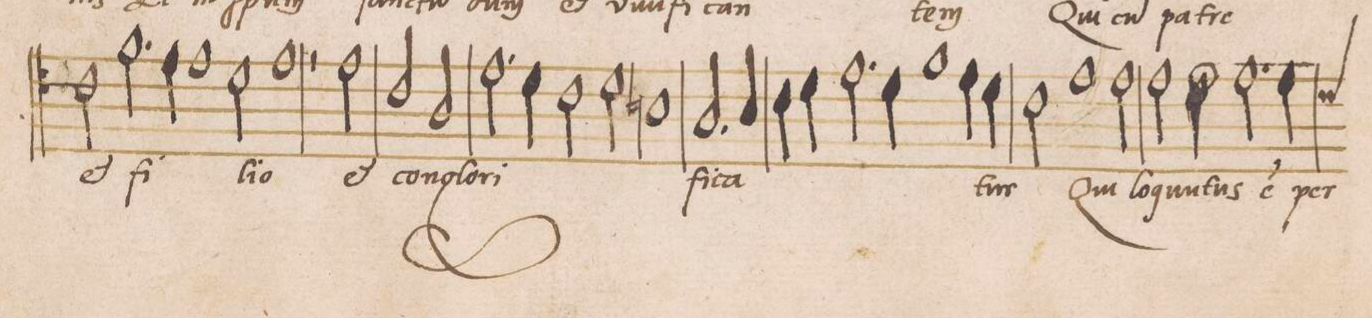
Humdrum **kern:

**kern	**text
*I"ALTVS	*
*clefC4	*
*k[]	*
*met(C|)	*
*M2/1	*
2c\	et
2.f\	fi-
4e\	.
1e\	.
=102-	=102-
2d\	-li-
1e	-o
=103-	=103-
2r	.
2e\	et
2c/	con-
2A/	-glo-
=104-	=104-
2.e\	-ri-
4d\	.
2c\	.
2d\	.
=105-	=105-
1Bn	.
2.A/	-fi-
4B/	.
=106-	=106-
4c\	.
4d\	.
2.e\	.
4d\	.
1f\	-ca-
=107-	=107-
4e\	.
4d\	.
2c\	-tur
1e\	Qui
=108-	=108-
2e\	lo-
2e\	-quu-
2e\	-tus
=109-	=109-
2.e\	e(st)
*custos:d	*
4e\	per
*-	*-
